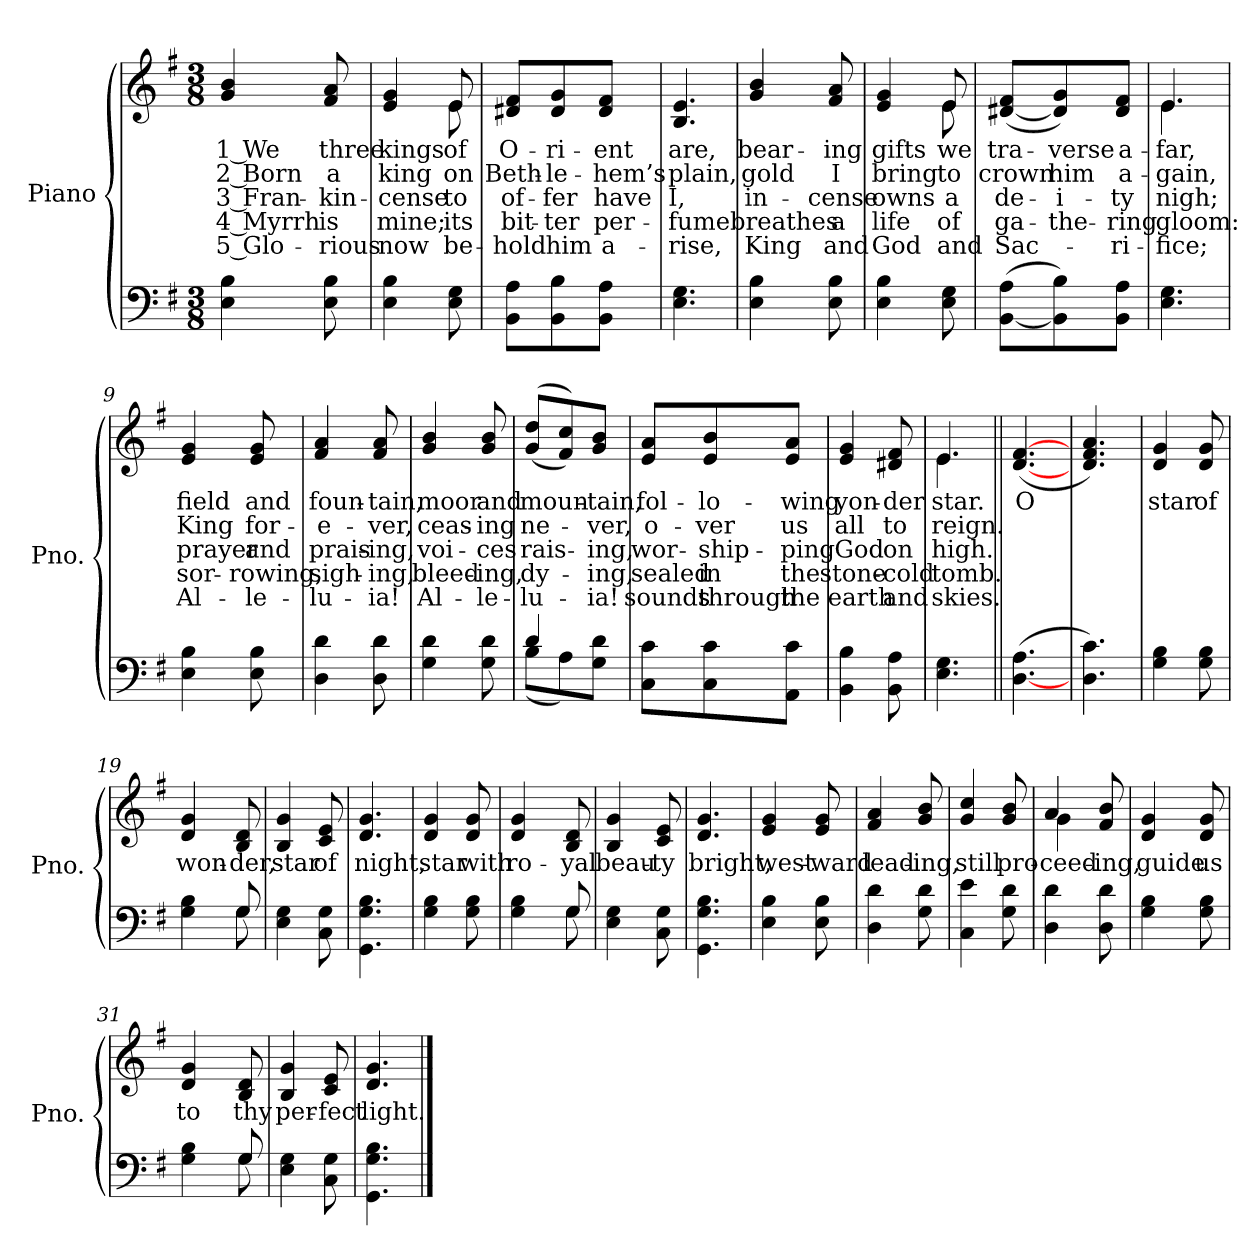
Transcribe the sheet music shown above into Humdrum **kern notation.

**kern	**kern	**text	**text	**text	**text	**text
*part2	*part1	*part1	*part1	*part1	*part1	*part1
*staff2	*staff1	*staff1	*staff1	*staff1	*staff1	*staff1
*I"Piano	*I"Piano	*	*	*	*	*
*I'Pno.	*I'Pno.	*	*	*	*	*
!!LO:PB:g=z
*clefF4	*clefG2	*	*	*	*	*
*k[f#]	*k[f#]	*	*	*	*	*
*G:	*G:	*	*	*	*	*
*M3/8	*M3/8	*	*	*	*	*
=1	=1	=1	=1	=1	=1	=1
!	!	!LO:LY:b:color=#000000	!LO:LY:b:color=#000000	!LO:LY:b:color=#000000	!LO:LY:b:color=#000000	!LO:LY:b:color=#000000
4Ei\ 4Bi	4gi/ 4bi	1 We	2 Born	-3 Fran-	-4 Myrrh	5 Glo-
!	!	!LO:LY:b:color=#000000	!LO:LY:b:color=#000000	!LO:LY:b:color=#000000	!LO:LY:b:color=#000000	!LO:LY:b:color=#000000
8Ei\ 8Bi	8f#i/ 8ai	three	a	kin-	-is	rious
=2	=2	=2	=2	=2	=2	=2
!	!	!LO:LY:b:color=#000000	!LO:LY:b:color=#000000	!LO:LY:b:color=#000000	!LO:LY:b:color=#000000	!LO:LY:b:color=#000000
*	*^	*	*	*	*	*
4Ei\ 4Bi	4ei/ 4gi	8ryy	kings	king	cense	mine;	now
.	.	8ryy	.	.	.	.	.
!	!	!	!LO:LY:b:color=#000000	!LO:LY:b:color=#000000	!LO:LY:b:color=#000000	!LO:LY:b:color=#000000	!LO:LY:b:color=#000000
8Ei\ 8Gi	8ei/	8ei\L	of	on	to	its	be-
=3	=3	=3	=3	=3	=3	=3	=3
!	!	!	!LO:LY:b:color=#000000	!LO:LY:b:color=#000000	!LO:LY:b:color=#000000	!LO:LY:b:color=#000000	!LO:LY:b:color=#000000
*	*v	*v	*	*	*	*	*
8BBi\ 8AiL	8d#Xi/ 8f#iL	O-	Beth-	-of-	-bit-	-hold
!	!	!LO:LY:b:color=#000000	!LO:LY:b:color=#000000	!LO:LY:b:color=#000000	!LO:LY:b:color=#000000	!LO:LY:b:color=#000000
8BBi\ 8Bi	8d#i/ 8gi	-ri-	-le-	fer	ter	him
!	!	!LO:LY:b:color=#000000	!LO:LY:b:color=#000000	!LO:LY:b:color=#000000	!LO:LY:b:color=#000000	!LO:LY:b:color=#000000
8BBi\ 8AiJ	8d#i/ 8f#iJ	-ent	-hem’s	have	per-	-a-
=4	=4	=4	=4	=4	=4	=4
!	!	!LO:LY:b:color=#000000	!LO:LY:b:color=#000000	!LO:LY:b:color=#000000	!LO:LY:b:color=#000000	!LO:LY:b:color=#000000
4.Ei\ 4.Gi	4.Bi/ 4.ei	are,	plain,	-I,	fume	rise,
=5	=5	=5	=5	=5	=5	=5
!	!	!LO:LY:b:color=#000000	!LO:LY:b:color=#000000	!LO:LY:b:color=#000000	!LO:LY:b:color=#000000	!LO:LY:b:color=#000000
4Ei\ 4Bi	4gi/ 4bi	bear-	gold	in-	-breathes	King
!	!	!LO:LY:b:color=#000000	!LO:LY:b:color=#000000	!LO:LY:b:color=#000000	!LO:LY:b:color=#000000	!LO:LY:b:color=#000000
8Ei\ 8Bi	8f#i/ 8ai	-ing	I	cense	a	and
=6	=6	=6	=6	=6	=6	=6
!	!	!LO:LY:b:color=#000000	!LO:LY:b:color=#000000	!LO:LY:b:color=#000000	!LO:LY:b:color=#000000	!LO:LY:b:color=#000000
*	*^	*	*	*	*	*
4Ei\ 4Bi	4ei/ 4gi	8ryy	gifts	bring	owns	life	God
.	.	8ryy	.	.	.	.	.
!	!	!	!LO:LY:b:color=#000000	!LO:LY:b:color=#000000	!LO:LY:b:color=#000000	!LO:LY:b:color=#000000	!LO:LY:b:color=#000000
8Ei\ 8Gi	8ei/	8ei\	we	to	a	of	and
=7	=7	=7	=7	=7	=7	=7	=7
!	!	!	!LO:LY:b:color=#000000	!LO:LY:b:color=#000000	!LO:LY:b:color=#000000	!LO:LY:b:color=#000000	!LO:LY:b:color=#000000
*	*v	*v	*	*	*	*	*
([8BBi\ 8AiL	([8d#Xi/ 8f#iL	tra-	crown	de-	-ga-	-Sac-
!	!	!LO:LY:b:color=#000000	!LO:LY:b:color=#000000	!LO:LY:b:color=#000000	!LO:LY:b:color=#000000	!
8BBi\] 8Bi)	8d#i/] 8gi)	-verse	him	-i-	-the-	.
!	!	!LO:LY:b:color=#000000	!LO:LY:b:color=#000000	!LO:LY:b:color=#000000	!LO:LY:b:color=#000000	!LO:LY:b:color=#000000
8BBi\ 8AiJ	8d#i/ 8f#iJ	a-	a-	-ty	ring	ri-
=8	=8	=8	=8	=8	=8	=8
!	!	!LO:LY:b:color=#000000	!LO:LY:b:color=#000000	!LO:LY:b:color=#000000	!LO:LY:b:color=#000000	!LO:LY:b:color=#000000
*	*^	*	*	*	*	*
4.Ei\ 4.Gi	4.ei/	4.ei\	-far,	-gain,	-nigh;	gloom:	fice;
!!LO:LB:g=z
=9	=9	=9	=9	=9	=9	=9	=9
!	!	!	!LO:LY:b:color=#000000	!LO:LY:b:color=#000000	!LO:LY:b:color=#000000	!LO:LY:b:color=#000000	!LO:LY:b:color=#000000
*	*v	*v	*	*	*	*	*
4Ei\ 4Bi	4ei/ 4gi	field	King	prayer	sor-	-Al-
!	!	!LO:LY:b:color=#000000	!LO:LY:b:color=#000000	!LO:LY:b:color=#000000	!LO:LY:b:color=#000000	!LO:LY:b:color=#000000
8Ei\ 8Bi	8ei/ 8gi	and	for-	-and	rowing,	le-
=10	=10	=10	=10	=10	=10	=10
!	!	!LO:LY:b:color=#000000	!LO:LY:b:color=#000000	!LO:LY:b:color=#000000	!LO:LY:b:color=#000000	!LO:LY:b:color=#000000
4Di\ 4di	4f#i/ 4ai	foun-	-e-	-prais-	-sigh-	-lu-
!	!	!LO:LY:b:color=#000000	!LO:LY:b:color=#000000	!LO:LY:b:color=#000000	!LO:LY:b:color=#000000	!LO:LY:b:color=#000000
8Di\ 8di	8f#i/ 8ai	-tain,	-ver,	-ing,	ing,	ia!
=11	=11	=11	=11	=11	=11	=11
!	!	!LO:LY:b:color=#000000	!LO:LY:b:color=#000000	!LO:LY:b:color=#000000	!LO:LY:b:color=#000000	!LO:LY:b:color=#000000
4Gi\ 4di	4gi/ 4bi	moor	ceas-	voi-	-bleed-	-Al-
!	!	!LO:LY:b:color=#000000	!LO:LY:b:color=#000000	!LO:LY:b:color=#000000	!LO:LY:b:color=#000000	!LO:LY:b:color=#000000
8Gi\ 8di	8gi/ 8bi	and	-ing	-ces	ing,	le-
=12	=12	=12	=12	=12	=12	=12
*^	*	*	*	*	*	*
!	!	!	!LO:LY:b:color=#000000	!LO:LY:b:color=#000000	!LO:LY:b:color=#000000	!LO:LY:b:color=#000000	!LO:LY:b:color=#000000
4di/	(8Bi\L	((8gi/ 8ddiL	moun-	ne-	-rais-	-dy-	-lu-
.	8Ai\)	8f#i/ 8cci))	.	.	.	.	.
!	!	!	!LO:LY:b:color=#000000	!LO:LY:b:color=#000000	!LO:LY:b:color=#000000	!LO:LY:b:color=#000000	!LO:LY:b:color=#000000
8ryy	8Gi\ 8diJ	8gi/ 8biJ	-tain,	-ver,	-ing,	ing,	ia!
=13	=13	=13	=13	=13	=13	=13	=13
!	!	!	!LO:LY:b:color=#000000	!LO:LY:b:color=#000000	!LO:LY:b:color=#000000	!LO:LY:b:color=#000000	!LO:LY:b:color=#000000
*v	*v	*	*	*	*	*	*
8Ci\ 8ciL	8ei/ 8aiL	fol-	o-	wor-	-sealed	sounds
!	!	!LO:LY:b:color=#000000	!LO:LY:b:color=#000000	!LO:LY:b:color=#000000	!LO:LY:b:color=#000000	!LO:LY:b:color=#000000
8Ci\ 8ci	8ei/ 8bi	-lo-	-ver	ship-	-in	through
!	!	!LO:LY:b:color=#000000	!LO:LY:b:color=#000000	!LO:LY:b:color=#000000	!LO:LY:b:color=#000000	!LO:LY:b:color=#000000
8AAi\ 8ciJ	8ei/ 8aiJ	-wing	us	ping	the	the
=14	=14	=14	=14	=14	=14	=14
!	!	!LO:LY:b:color=#000000	!LO:LY:b:color=#000000	!LO:LY:b:color=#000000	!LO:LY:b:color=#000000	!LO:LY:b:color=#000000
4BBi\ 4Bi	4ei/ 4gi	yon-	all	God	stone-	-earth
!	!	!LO:LY:b:color=#000000	!LO:LY:b:color=#000000	!LO:LY:b:color=#000000	!LO:LY:b:color=#000000	!LO:LY:b:color=#000000
8BBi\ 8Ai	8d#Xi/ 8f#i	-der	to	on	cold	and
=15	=15	=15	=15	=15	=15	=15
!	!	!LO:LY:b:color=#000000	!LO:LY:b:color=#000000	!LO:LY:b:color=#000000	!LO:LY:b:color=#000000	!LO:LY:b:color=#000000
*	*^	*	*	*	*	*
4.Ei\ 4.Gi	4.ei/	4.ei\	star.	reign.	high.	tomb.	skies.
!!LO:LB:g=z
=16||	=16||	=16||	=16||	=16||	=16||	=16||	=16||
!	!LO:TX:a:i:t=Refrain	!	!	!	!	!	!
!	!	!	!LO:LY:b:color=#000000	!	!	!	!
*	*v	*v	*	*	*	*	*
([4.Di\ 4.Ai	([4.di/ [4.f#i	O	.	.	.	.
=17	=17	=17	=17	=17	=17	=17
4.Di\ 4.ci)	4.di/ 4.f#i 4.ai)	.	.	.	.	.
=18	=18	=18	=18	=18	=18	=18
!	!	!LO:LY:b:color=#000000	!	!	!	!
4Gi\ 4Bi	4di/ 4gi	star	.	.	.	.
!	!	!LO:LY:b:color=#000000	!	!	!	!
8Gi\ 8Bi	8di/ 8gi	of	.	.	.	.
=19	=19	=19	=19	=19	=19	=19
*^	*	*	*	*	*	*
!	!	!	!LO:LY:b:color=#000000	!	!	!	!
4Gi\ 4Bi	8ryy	4di/ 4gi	won-	.	.	.	.
.	8ryy	.	.	.	.	.	.
!	!	!	!LO:LY:b:color=#000000	!	!	!	!
8Gi/	8Gi\	8Bi/ 8di	-der,	.	.	.	.
=20	=20	=20	=20	=20	=20	=20	=20
!	!	!	!LO:LY:b:color=#000000	!	!	!	!
*v	*v	*	*	*	*	*	*
4Ei\ 4Gi	4Bi/ 4gi	star	.	.	.	.
!	!	!LO:LY:b:color=#000000	!	!	!	!
8Ci\ 8Gi	8ci/ 8ei	of	.	.	.	.
=21	=21	=21	=21	=21	=21	=21
!	!	!LO:LY:b:color=#000000	!	!	!	!
4.GGi\ 4.Gi 4.Bi	4.di/ 4.gi	night,	.	.	.	.
=22	=22	=22	=22	=22	=22	=22
!	!	!LO:LY:b:color=#000000	!	!	!	!
4Gi\ 4Bi	4di/ 4gi	star	.	.	.	.
!	!	!LO:LY:b:color=#000000	!	!	!	!
8Gi\ 8Bi	8di/ 8gi	with	.	.	.	.
=23	=23	=23	=23	=23	=23	=23
*^	*	*	*	*	*	*
!	!	!	!LO:LY:b:color=#000000	!	!	!	!
4Gi\ 4Bi	8ryy	4di/ 4gi	ro-	.	.	.	.
.	8ryy	.	.	.	.	.	.
!	!	!	!LO:LY:b:color=#000000	!	!	!	!
8Gi/	8Gi\	8Bi/ 8di	-yal	.	.	.	.
=24	=24	=24	=24	=24	=24	=24	=24
!	!	!	!LO:LY:b:color=#000000	!	!	!	!
*v	*v	*	*	*	*	*	*
4Ei\ 4Gi	4Bi/ 4gi	beau-	.	.	.	.
!	!	!LO:LY:b:color=#000000	!	!	!	!
8Ci\ 8Gi	8ci/ 8ei	-ty	.	.	.	.
=25	=25	=25	=25	=25	=25	=25
!	!	!LO:LY:b:color=#000000	!	!	!	!
4.GGi\ 4.Gi 4.Bi	4.di/ 4.gi	bright,	.	.	.	.
!!LO:LB:g=z
=26	=26	=26	=26	=26	=26	=26
!	!	!LO:LY:b:color=#000000	!	!	!	!
4Ei\ 4Bi	4ei/ 4gi	west-	.	.	.	.
!	!	!LO:LY:b:color=#000000	!	!	!	!
8Ei\ 8Bi	8ei/ 8gi	-ward	.	.	.	.
=27	=27	=27	=27	=27	=27	=27
!	!	!LO:LY:b:color=#000000	!	!	!	!
4Di\ 4di	4f#i/ 4ai	lead-	.	.	.	.
!	!	!LO:LY:b:color=#000000	!	!	!	!
8Gi\ 8di	8gi/ 8bi	-ing,	.	.	.	.
=28	=28	=28	=28	=28	=28	=28
!	!	!LO:LY:b:color=#000000	!	!	!	!
4Ci\ 4ei	4gi/ 4cci	still	.	.	.	.
!	!	!LO:LY:b:color=#000000	!	!	!	!
8Gi\ 8di	8gi/ 8bi	pro-	.	.	.	.
=29	=29	=29	=29	=29	=29	=29
!	!	!LO:LY:b:color=#000000	!	!	!	!
*	*^	*	*	*	*	*
4Di\ 4di	4ai/	4gi\	-ceed-	.	.	.	.
!	!	!	!LO:LY:b:color=#000000	!	!	!	!
8Di\ 8di	8f#i/ 8bi	8ryy	-ing,	.	.	.	.
=30	=30	=30	=30	=30	=30	=30	=30
!	!	!	!LO:LY:b:color=#000000	!	!	!	!
*	*v	*v	*	*	*	*	*
4Gi\ 4Bi	4di/ 4gi	guide	.	.	.	.
!	!	!LO:LY:b:color=#000000	!	!	!	!
8Gi\ 8Bi	8di/ 8gi	us	.	.	.	.
=31	=31	=31	=31	=31	=31	=31
*^	*	*	*	*	*	*
!	!	!	!LO:LY:b:color=#000000	!	!	!	!
4Gi\ 4Bi	8ryy	4di/ 4gi	to	.	.	.	.
.	8ryy	.	.	.	.	.	.
!	!	!	!LO:LY:b:color=#000000	!	!	!	!
8Gi/	8Gi\	8Bi/ 8di	thy	.	.	.	.
=32	=32	=32	=32	=32	=32	=32	=32
!	!	!	!LO:LY:b:color=#000000	!	!	!	!
*v	*v	*	*	*	*	*	*
4Ei\ 4Gi	4Bi/ 4gi	per-	.	.	.	.
!	!	!LO:LY:b:color=#000000	!	!	!	!
8Ci\ 8Gi	8ci/ 8ei	-fect	.	.	.	.
=33	=33	=33	=33	=33	=33	=33
!	!	!LO:LY:b:color=#000000	!	!	!	!
4.GGi\ 4.Gi 4.Bi	4.di/ 4.gi	light.	.	.	.	.
==	==	==	==	==	==	==
*-	*-	*-	*-	*-	*-	*-
